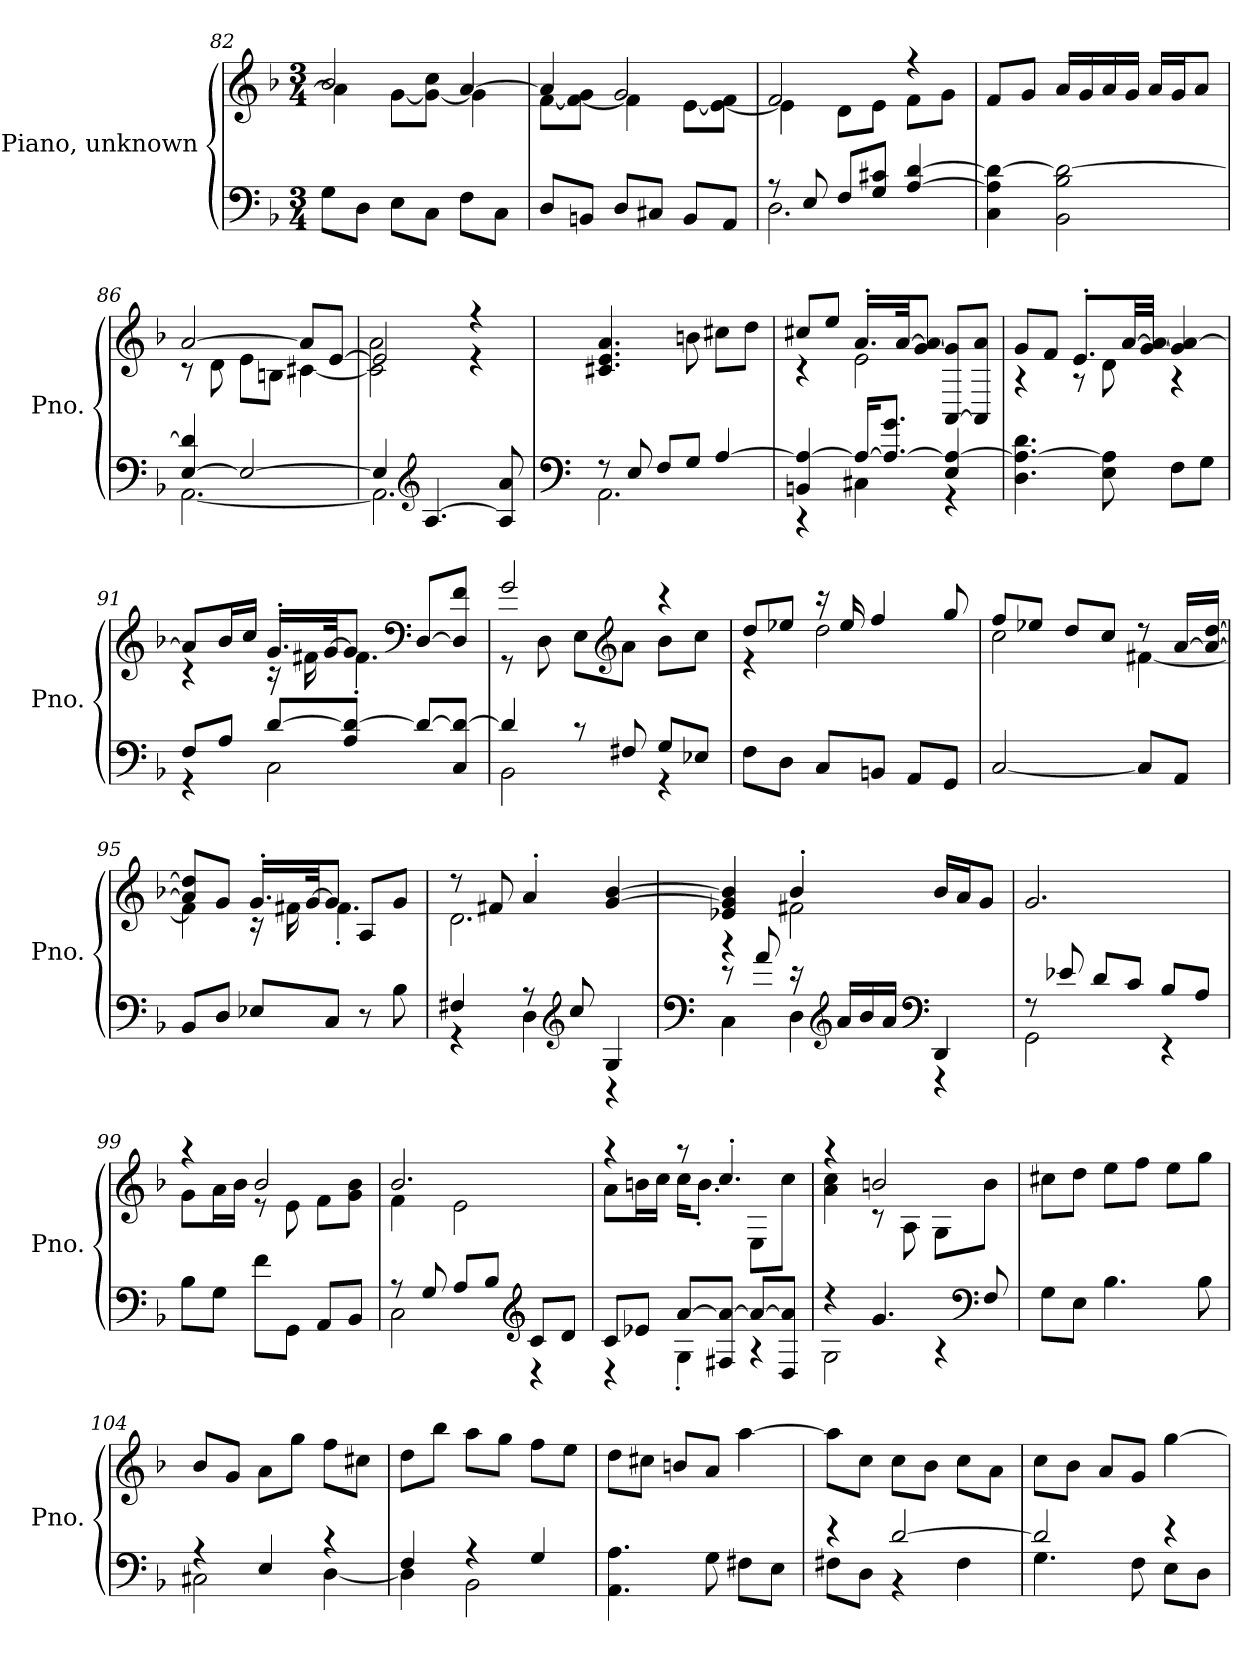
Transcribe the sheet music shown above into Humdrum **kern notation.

**kern	**kern
*part1	*part1
*staff2	*staff1
*I"Piano, unknown	*
*I'Pno.	*
*clefF4	*clefG2
*k[b-]	*k[b-]
*M3/4	*M3/4
=82	=82
*	*^
8G\L	2b-/	4a\]
8D\J	.	.
8E\L	.	[8g\L
8C\J	.	8g\_ 8cc\J
8F\L	[4a/	4g\]
8C\J	.	.
=83	=83	=83
8D/L	4a/]	[8f\L
8BBn/J	.	8f\_ 8g\J
8D/L	2g/	4f\]
8C#X/J	.	.
8BB/L	.	[8e\L
8AA/J	.	8e\_ 8f\J
!!LO:LB:g=z	!!
=84	=84	=84
*^	*	*
8r	2.D\	2f/	4e\]
8E/	.	.	.
8F/L	.	.	8d\L
8G/ 8c#X/J	.	.	8e\J
[4A/ [4d/	.	4r	8f\L
.	.	.	8g\J
*v	*v	*	*
*	*v	*v
=85	=85
4C\ 4A\] 4d\_	8f/L
.	8g/J
2BB-\ 2B-\ 2d\_	16a/LL
.	16g/
.	16a/
.	16g/JJ
.	16a/LL
.	16g/J
.	8a/J
=86	=86
*^	*^
[4E/ 4d/]	[2.AA\	[2a/	8r
.	.	.	8d\
2E/_	.	.	8e\L
.	.	.	8Bn\J
.	.	8a/L]	[4c#X\
.	.	[8e/J	.
=87	=87	=87	=87
4E/]	2.AA\]	2e/]	2c#\] 2a\
*clefG2	*	*	*
[4.A/	.	.	.
.	.	4r	4r
8A/] 8a/	.	.	.
*	*	*v	*v
=88	=88	=88
*clefF4	*	*
8r	2.AA\	4.c#X/ 4.e/ 4.a/
8E/	.	.
8F/L	.	.
8G/J	.	8bn\
[4A/	.	8cc#X\L
.	.	8dd\J
!!LO:LB:g=z
=89	=89	=89
*	*	*^
4BBn/ 4A/_	4r	8cc#X/L	4r
.	.	8ee/J	.
16A/KL_	4C#X\	16.a'/LL	2e\
8.A/_ 8.g/J	.	.	.
.	.	[32a/JK	.
.	.	[8g/ 8a/]J	.
4E/ 4A/_	4r	[8AA/ 8g/]L	.
.	.	8AA/] 8a/J	.
*v	*v	*	*
=90	=90	=90
4.D\ 4.A\_ 4.d\	8g/L	4r
.	8f/J	.
.	8.e'/L	8r
8E\ 8A\]	.	8d\
.	[32a/LL	.
.	[32g/ 32a/]JJJ	.
8F\L	4g/] [4a/	4r
8G\J	.	.
=91	=91	=91
*^	*	*
8F/L	4r	8a/L]	4r
8A/J	.	16b-/L	.
.	.	16cc/JJ	.
[8d/L	2C\	16.g'/LL	16r
.	.	.	16f#X\
.	.	[32g/JK	.
8A/ 8d/_J	.	8g/J]	4.f#'\
*	*	*clefF4	*
8d/L_	.	[8D/L	.
8C/ 8d/_J	.	8D/] 8f#/J	.
=92	=92	=92	=92
4d/]	2BB-\	2g/	8r
.	.	.	8D\
8r	.	.	8E\L
*	*	*clefG2	*
8F#X/	.	.	8a\J
8G/L	4r	4r	8b-\L
8E-X/J	.	.	8cc\J
*v	*v	*	*
!!LO:LB:g=z	!!
=93	=93	=93
8F\L	8dd/L	4r
8D\J	8ee-X/J	.
8C/L	16r	2dd\
.	16ee-/	.
8BBn/J	4ff/	.
8AA/L	.	.
8GG/J	8gg/	.
=94	=94	=94
[2C/	8ff/L	2cc\
.	8ee-X/J	.
.	8dd/L	.
.	8cc/J	.
8C/L]	8r	[4f#X\
8AA/J	[16a/LL	.
.	16a/_ [16dd/JJ	.
=95	=95	=95
8BB-/L	8a/] 8dd/]L	4f#\]
8D/J	8g/J	.
8E-X/L	16.g'/LL	16r
.	.	16f#X\
.	[32g/JK	.
8C/J	8g/J]	4.f#'\
8r	8A/L	.
8B-\	8g/J	.
=96	=96	=96
*^	*	*
4F#X/	4r	8r	2.d\
.	.	8f#X/	.
8r	4D\	4a'/	.
*clefG2	*	*	*
8cc/	.	.	.
4G/	4r	[4g/ [4b-/	.
!!LO:LB:g=z	!!
=97	=97	=97	=97
*clefF4	*	*	*
8r	4C\	4e-X/ 4g/] 4b-/]	4r
8a/	.	.	.
16r	4D\	4b-'/	2f#X\
*clefG2	*	*	*
16a/LL	.	.	.
16b-/	.	.	.
16a/JJ	.	.	.
*clefF4	*	*	*
4DD/	4r	16b-/LL	.
.	.	16a/J	.
.	.	8g/J	.
*	*	*v	*v
=98	=98	=98
8r	2GG\	2.g/
8e-X/	.	.
8d/L	.	.
8c/J	.	.
8B-/L	4r	.
8A/J	.	.
*v	*v	*
=99	=99
*	*^
8B-\L	4r	8g\L
8G\J	.	16a\L
.	.	16b-\JJ
8f\L	2b-/	8r
8GG\J	.	8e\
8AA/L	.	8f\L
8BB-/J	.	8g\ 8b-\J
=100	=100	=100
*^	*	*
8r	2C\	2.b-/	4f\
8G/	.	.	.
8A/L	.	.	2e\
8B-/J	.	.	.
*clefG2	*	*	*
8c/L	4r	.	.
8d/J	.	.	.
!!LO:LB:g=z	!!
=101	=101	=101	=101
8c/L	4r	4r	8a\L
8e-X/J	.	.	16bn\L
.	.	.	16cc\JJ
[8a/L	4G'\	8r	16cc\KL
.	.	.	8.b'\J
8F#X/ 8a/_J	.	4.cc'/	.
8a/L_	4r	.	8E\L
8D/ 8a/]J	.	.	8cc\J
=102	=102	=102	=102
4r	2G\	4r	4a\ 4cc\
4.g/	.	2bn/	8r
.	.	.	8A\
.	4r	.	8G\L
*clefF4	*	*	*
8F/	.	.	8b\J
*v	*v	*	*
*	*v	*v
=103	=103
8G\L	8cc#X\L
8E\J	8dd\J
4.B-\	8ee\L
.	8ff\J
.	8ee\L
8B-\	8gg\J
=104	=104
*^	*
4r	2C#X\	8b-/L
.	.	8g/J
4E/	.	8a\L
.	.	8gg\J
4r	[4D\	8ff\L
.	.	8cc#X\J
=105	=105	=105
4F/	4D\]	8dd\L
.	.	8bb-\J
4r	2BB-\	8aa\L
.	.	8gg\J
4G/	.	8ff\L
.	.	8ee\J
*v	*v	*
!!LO:PB:g=z
=106	=106
4.AA\ 4.A\	8dd\L
.	8cc#X\J
.	8bn/L
8G\	8a/J
8F#X\L	[4aa\
8E\J	.
=107	=107
*^	*
4r	8F#X\L	8aa\L]
.	8D\J	8cc\J
[2d/	4r	8cc\L
.	.	8b-\J
.	4F#\	8cc\L
.	.	8a\J
=108	=108	=108
2d/]	4.G\	8cc\L
.	.	8b-\J
.	.	8a/L
.	8F\	8g/J
4r	8E\L	[4gg\
.	8D\J	.
*v	*v	*
=	=
*-	*-
